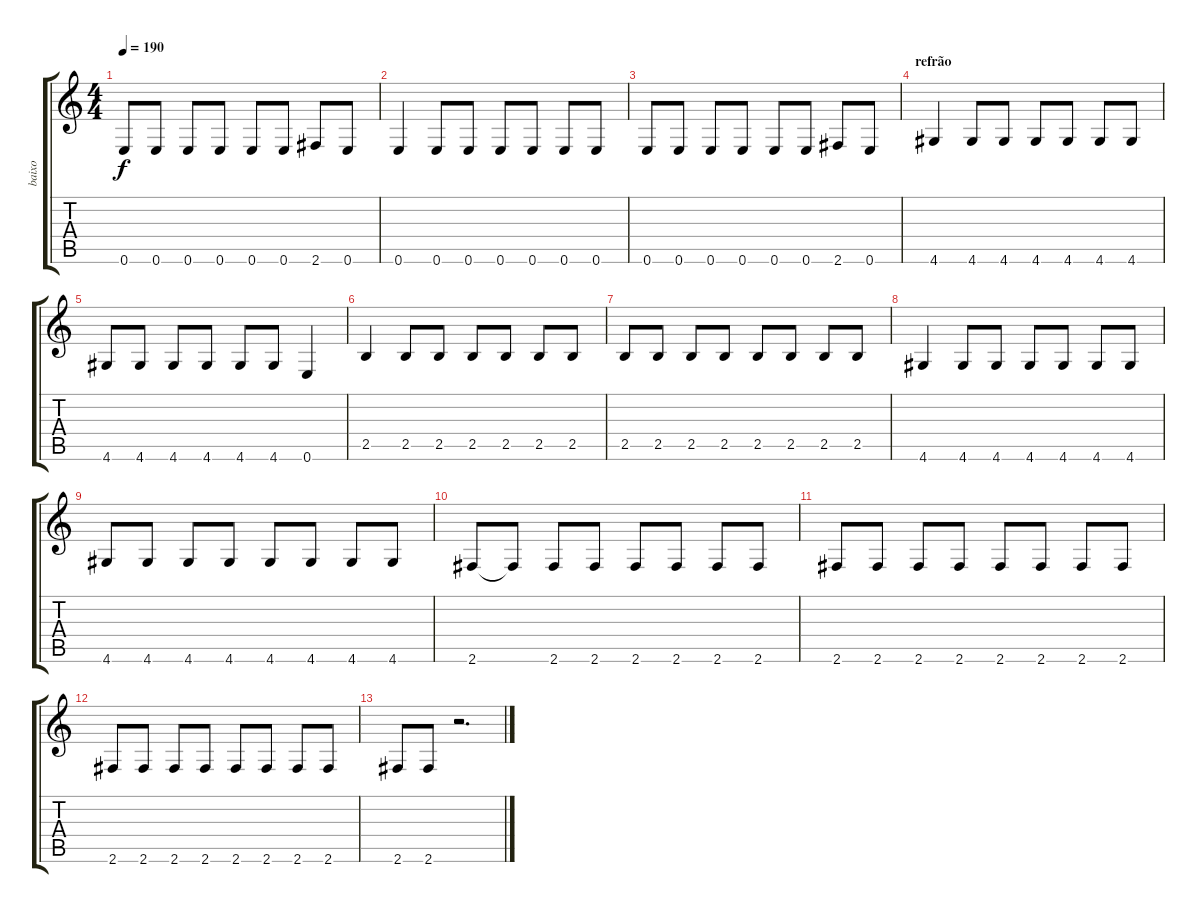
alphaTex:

\track ("baixo" "baixo") {instrument electricbassfinger}
\staff {score tabs}
\tuning (E4 B3 G3 D3 A2 E2) {hide}
\ts (4 4)
\tempo 190
\clef g2
\ks c
0.6.8{dy f} 0.6.8 0.6.8 0.6.8 0.6.8 0.6.8 2.6.8 0.6.8 |
0.6.4 0.6.8 0.6.8 0.6.8 0.6.8 0.6.8 0.6.8 |
0.6.8 0.6.8 0.6.8 0.6.8 0.6.8 0.6.8 2.6.8 0.6.8 |
\section ("" "refrão")
4.6.4 4.6.8 4.6.8 4.6.8 4.6.8 4.6.8 4.6.8 |
4.6.8 4.6.8 4.6.8 4.6.8 4.6.8 4.6.8 0.6.4 |
2.5.4 2.5.8 2.5.8 2.5.8 2.5.8 2.5.8 2.5.8 |
2.5.8 2.5.8 2.5.8 2.5.8 2.5.8 2.5.8 2.5.8 2.5.8 |
4.6.4 4.6.8 4.6.8 4.6.8 4.6.8 4.6.8 4.6.8 |
4.6.8 4.6.8 4.6.8 4.6.8 4.6.8 4.6.8 4.6.8 4.6.8 |
2.6.8 2.6{t}.8 2.6.8 2.6.8 2.6.8 2.6.8 2.6.8 2.6.8 |
2.6.8 2.6.8 2.6.8 2.6.8 2.6.8 2.6.8 2.6.8 2.6.8 |
2.6.8 2.6.8 2.6.8 2.6.8 2.6.8 2.6.8 2.6.8 2.6.8 |
2.6.8 2.6.8 r.2{d}
